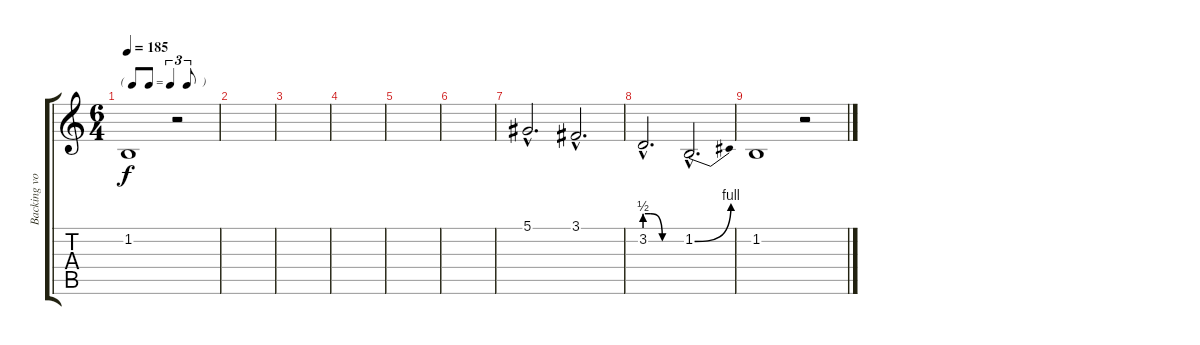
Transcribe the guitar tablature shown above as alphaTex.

\track ("Backing vocals" "Backing vo") {instrument synthvoice}
\staff {score tabs}
\tuning (Eb4 Bb3 Gb3 Db3 Ab2 Eb2) {hide}
\ts (6 4)
\tf triplet8th
\tempo 185
\clef g2
\ks c
1.2.1{dy f} r.2 |
|
|
|
|
|
5.1{hac}.2{d} 3.1{hac}.2{d} |
3.2{be (custom 0 2 10 2 29 0 60 0) hac}.2{d} 1.2{be (bend 0 0 60 4) hac}.2{d} |
1.2.1 r.2
